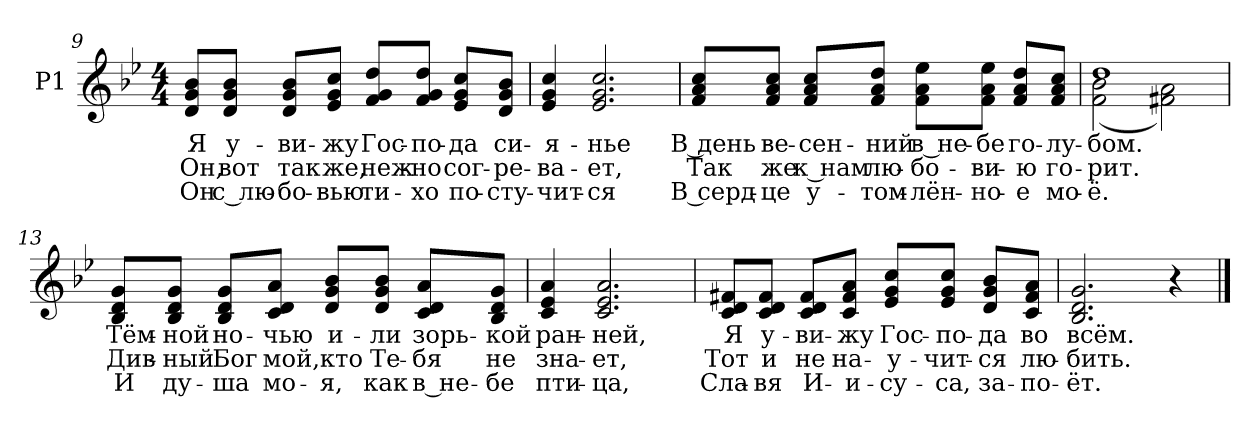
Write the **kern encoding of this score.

**kern	**text	**text	**text
*part1	*part1	*part1	*part1
*staff1	*staff1	*staff1	*staff1
*I"P1	*	*	*
!!LO:LB:g=z
*clefG2	*	*	*
*k[b-e-]	*	*	*
*B-:	*	*	*
*M4/4	*	*	*
=9	=9	=9	=9
!	!LO:LY:b:color=#000000	!LO:LY:b:color=#000000	!LO:LY:b:color=#000000
8di/ 8gi/ 8b-i/L	Я	Он,	Он
!	!LO:LY:b:color=#000000	!LO:LY:b:color=#000000	!LO:LY:b:color=#000000
8di/ 8gi/ 8b-i/J	у-	вот	с лю-
!	!LO:LY:b:color=#000000	!LO:LY:b:color=#000000	!LO:LY:b:color=#000000
8di/ 8gi/ 8b-i/L	-ви-	так	-бо-
!	!LO:LY:b:color=#000000	!LO:LY:b:color=#000000	!LO:LY:b:color=#000000
8e-i/ 8gi/ 8cci/J	-жу	же,	-вью
!	!LO:LY:b:color=#000000	!LO:LY:b:color=#000000	!LO:LY:b:color=#000000
8fi/ 8gi/ 8ddi/L	Гос-	неж-	ти-
!	!LO:LY:b:color=#000000	!LO:LY:b:color=#000000	!LO:LY:b:color=#000000
8fi/ 8gi/ 8ddi/J	-по-	-но	-хо
!	!LO:LY:b:color=#000000	!LO:LY:b:color=#000000	!LO:LY:b:color=#000000
8e-i/ 8gi/ 8cci/L	-да	сог-	по-
!	!LO:LY:b:color=#000000	!LO:LY:b:color=#000000	!LO:LY:b:color=#000000
8di/ 8gi/ 8b-i/J	си-	-ре-	-сту-
=10	=10	=10	=10
!	!LO:LY:b:color=#000000	!LO:LY:b:color=#000000	!LO:LY:b:color=#000000
4e-i/ 4gi 4cci	-я-	-ва-	-чит-
!	!LO:LY:b:color=#000000	!LO:LY:b:color=#000000	!LO:LY:b:color=#000000
2.e-i/ 2.gi 2.cci	-нье	-ет,	-ся
=11	=11	=11	=11
!	!LO:LY:b:color=#000000	!LO:LY:b:color=#000000	!LO:LY:b:color=#000000
8fi/ 8ai/ 8cci/L	В день	Так	В серд-
!	!LO:LY:b:color=#000000	!LO:LY:b:color=#000000	!LO:LY:b:color=#000000
8fi/ 8ai/ 8cci/J	ве-	же	-це
!	!LO:LY:b:color=#000000	!LO:LY:b:color=#000000	!LO:LY:b:color=#000000
8fi/ 8ai/ 8cci/L	-сен-	к нам	у-
!	!LO:LY:b:color=#000000	!LO:LY:b:color=#000000	!LO:LY:b:color=#000000
8fi/ 8ai/ 8ddi/J	-ний	лю-	-том-
!	!LO:LY:b:color=#000000	!LO:LY:b:color=#000000	!LO:LY:b:color=#000000
8fi\ 8ai\ 8ee-i\L	в не-	-бо-	-лён-
!	!LO:LY:b:color=#000000	!LO:LY:b:color=#000000	!LO:LY:b:color=#000000
8fi\ 8ai\ 8ee-i\J	-бе	-ви-	-но-
!	!LO:LY:b:color=#000000	!LO:LY:b:color=#000000	!LO:LY:b:color=#000000
8fi/ 8ai/ 8ddi/L	го-	-ю	-е
!	!LO:LY:b:color=#000000	!LO:LY:b:color=#000000	!LO:LY:b:color=#000000
8fi/ 8ai/ 8cci/J	-лу-	го-	мо-
=12	=12	=12	=12
!	!LO:LY:b:color=#000000	!LO:LY:b:color=#000000	!LO:LY:b:color=#000000
*^	*	*	*
1ddi	(2fi\ 2b-i	-бом.	-рит.	-ё.
.	2f#Xi\ 2ai)	.	.	.
*v	*v	*	*	*
!!LO:LB:g=z
=13	=13	=13	=13
*^	*	*	*
!	!	!LO:LY:b:color=#000000	!LO:LY:b:color=#000000	!LO:LY:b:color=#000000
*v	*v	*	*	*
8B-i/ 8di/ 8gi/L	Тём-	Див-	И
!	!LO:LY:b:color=#000000	!LO:LY:b:color=#000000	!LO:LY:b:color=#000000
8B-i/ 8di/ 8gi/J	-ной	-ный	ду-
!	!LO:LY:b:color=#000000	!LO:LY:b:color=#000000	!LO:LY:b:color=#000000
8B-i/ 8di/ 8gi/L	но-	Бог	-ша
!	!LO:LY:b:color=#000000	!LO:LY:b:color=#000000	!LO:LY:b:color=#000000
8ci/ 8di/ 8ai/J	-чью	мой,	мо-
!	!LO:LY:b:color=#000000	!LO:LY:b:color=#000000	!LO:LY:b:color=#000000
8di/ 8gi/ 8b-i/L	и-	кто	-я,
!	!LO:LY:b:color=#000000	!LO:LY:b:color=#000000	!LO:LY:b:color=#000000
8di/ 8gi/ 8b-i/J	-ли	Те-	как
!	!LO:LY:b:color=#000000	!LO:LY:b:color=#000000	!LO:LY:b:color=#000000
8ci/ 8di/ 8ai/L	зорь-	-бя	в не-
!	!LO:LY:b:color=#000000	!LO:LY:b:color=#000000	!LO:LY:b:color=#000000
8B-i/ 8di/ 8gi/J	-кой	не	-бе
=14	=14	=14	=14
!	!LO:LY:b:color=#000000	!LO:LY:b:color=#000000	!LO:LY:b:color=#000000
4ci/ 4e-i 4ai	ран-	зна-	пти-
!	!LO:LY:b:color=#000000	!LO:LY:b:color=#000000	!LO:LY:b:color=#000000
2.ci/ 2.e-i 2.ai	-ней,	-ет,	-ца,
=15	=15	=15	=15
!	!LO:LY:b:color=#000000	!LO:LY:b:color=#000000	!LO:LY:b:color=#000000
8ci/ 8di/ 8f#Xi/L	Я	Тот	Сла-
!	!LO:LY:b:color=#000000	!LO:LY:b:color=#000000	!LO:LY:b:color=#000000
8ci/ 8di/ 8f#i/J	у-	и	-вя
!	!LO:LY:b:color=#000000	!LO:LY:b:color=#000000	!LO:LY:b:color=#000000
8ci/ 8di/ 8f#i/L	-ви-	не	И-
!	!LO:LY:b:color=#000000	!LO:LY:b:color=#000000	!LO:LY:b:color=#000000
8ci/ 8f#i/ 8ai/J	-жу	на-	-и-
!	!LO:LY:b:color=#000000	!LO:LY:b:color=#000000	!LO:LY:b:color=#000000
8e-i/ 8gi/ 8cci/L	Гос-	-у-	-су-
!	!LO:LY:b:color=#000000	!LO:LY:b:color=#000000	!LO:LY:b:color=#000000
8e-i/ 8gi/ 8cci/J	-по-	-чит-	-са,
!	!LO:LY:b:color=#000000	!LO:LY:b:color=#000000	!LO:LY:b:color=#000000
8di/ 8gi/ 8b-i/L	-да	-ся	за-
!	!LO:LY:b:color=#000000	!LO:LY:b:color=#000000	!LO:LY:b:color=#000000
8ci/ 8f#i/ 8ai/J	во	лю-	-по-
=16	=16	=16	=16
!	!LO:LY:b:color=#000000	!LO:LY:b:color=#000000	!LO:LY:b:color=#000000
2.B-i/ 2.di 2.gi	всём.	-бить.	-ёт.
4r	.	.	.
==	==	==	==
*-	*-	*-	*-
